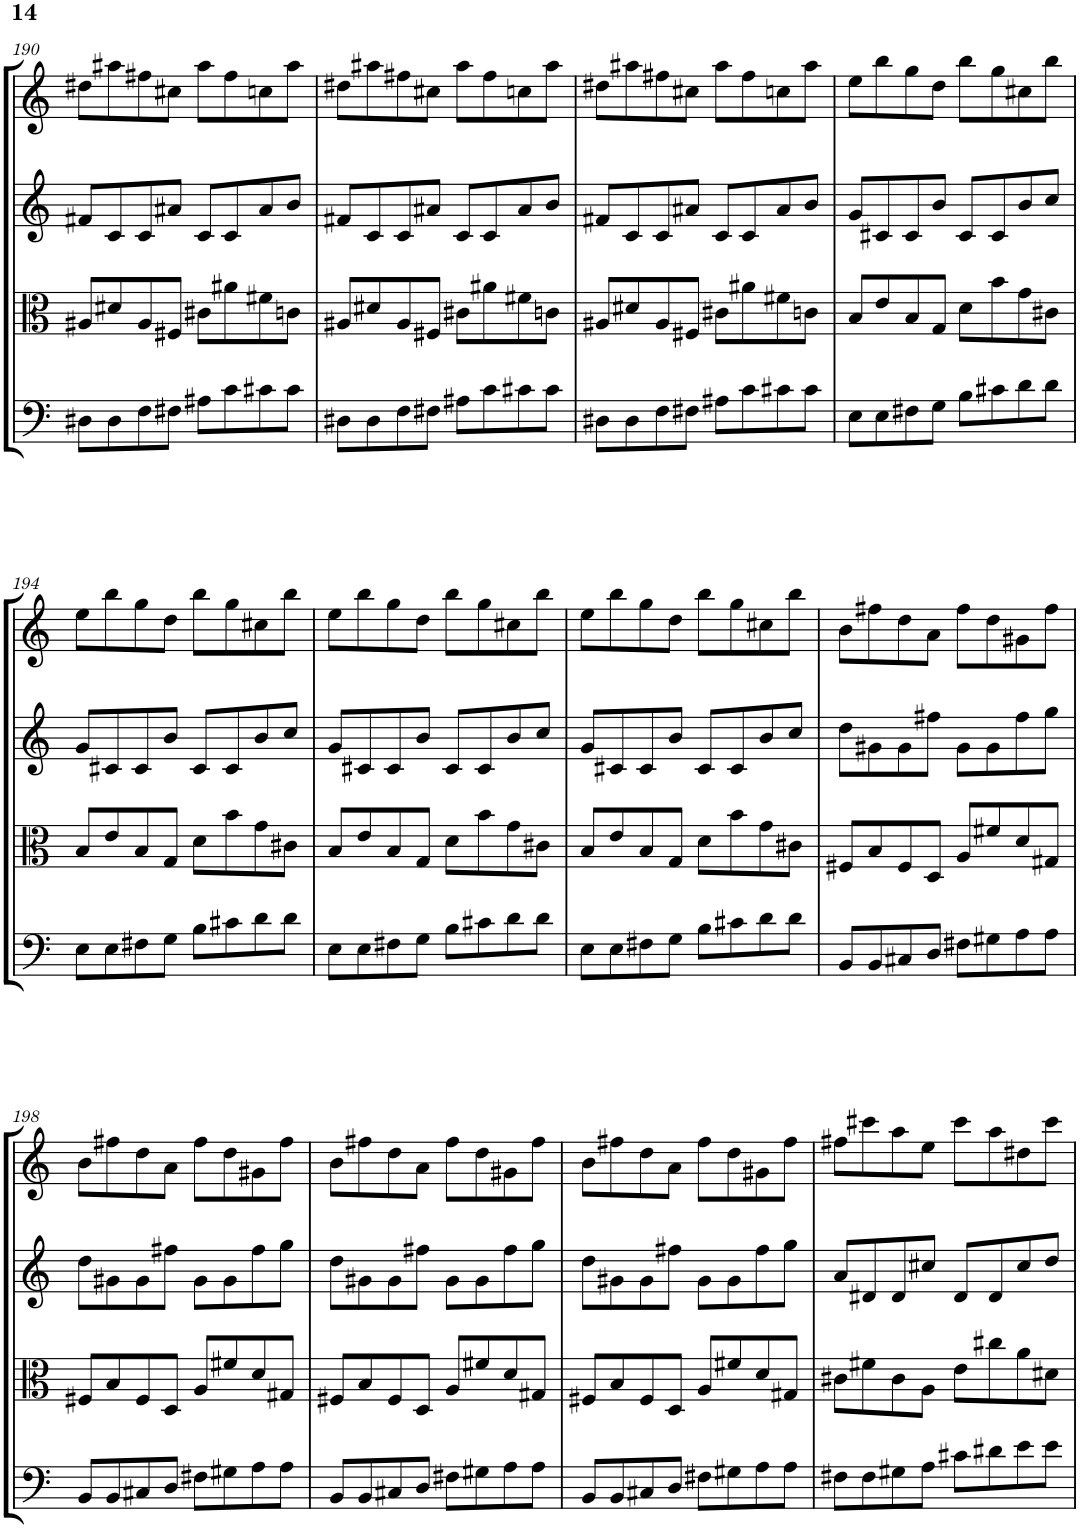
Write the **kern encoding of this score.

**kern	**kern	**kern	**kern
*part4	*part3	*part2	*part1
*staff4	*staff3	*staff2	*staff1
*I"Violoncello	*I"Viola	*I"Violin II	*I"Violin I
*I'Vc	*I'Vla	*I'Vln	*I'Vln
!!LO:PB:g=z
*clefF4	*clefC3	*clefG2	*clefG2
*k[]	*k[]	*k[]	*k[]
*M4/4	*M4/4	*M4/4	*M4/4
=190	=190	=190	=190
8D#X\L	8A#X/L	8f#X/L	8dd#X\L
8D#\	8d#X/	8c/	8aa#X\
8F\	8A#/	8c/	8ff#X\
8F#X\J	8F#X/J	8a#X/J	8cc#X\J
8A#X\L	8c#X\L	8c/L	8aa#\L
8c\	8a#X\	8c/	8ff#\
8c#X\	8f#X\	8a#/	8ccn\
8c#\J	8cn\J	8b/J	8aa#\J
=191	=191	=191	=191
8D#X\L	8A#X/L	8f#X/L	8dd#X\L
8D#\	8d#X/	8c/	8aa#X\
8F\	8A#/	8c/	8ff#X\
8F#X\J	8F#X/J	8a#X/J	8cc#X\J
8A#X\L	8c#X\L	8c/L	8aa#\L
8c\	8a#X\	8c/	8ff#\
8c#X\	8f#X\	8a#/	8ccn\
8c#\J	8cn\J	8b/J	8aa#\J
=192	=192	=192	=192
8D#X\L	8A#X/L	8f#X/L	8dd#X\L
8D#\	8d#X/	8c/	8aa#X\
8F\	8A#/	8c/	8ff#X\
8F#X\J	8F#X/J	8a#X/J	8cc#X\J
8A#X\L	8c#X\L	8c/L	8aa#\L
8c\	8a#X\	8c/	8ff#\
8c#X\	8f#X\	8a#/	8ccn\
8c#\J	8cn\J	8b/J	8aa#\J
=193	=193	=193	=193
8E\L	8B/L	8g/L	8ee\L
8E\	8e/	8c#X/	8bb\
8F#X\	8B/	8c#/	8gg\
8G\J	8G/J	8b/J	8dd\J
8B\L	8d\L	8c#/L	8bb\L
8c#X\	8b\	8c#/	8gg\
8d\	8g\	8b/	8cc#X\
8d\J	8c#X\J	8cc/J	8bb\J
!!LO:LB:g=z
=194	=194	=194	=194
8E\L	8B/L	8g/L	8ee\L
8E\	8e/	8c#X/	8bb\
8F#X\	8B/	8c#/	8gg\
8G\J	8G/J	8b/J	8dd\J
8B\L	8d\L	8c#/L	8bb\L
8c#X\	8b\	8c#/	8gg\
8d\	8g\	8b/	8cc#X\
8d\J	8c#X\J	8cc/J	8bb\J
=195	=195	=195	=195
8E\L	8B/L	8g/L	8ee\L
8E\	8e/	8c#X/	8bb\
8F#X\	8B/	8c#/	8gg\
8G\J	8G/J	8b/J	8dd\J
8B\L	8d\L	8c#/L	8bb\L
8c#X\	8b\	8c#/	8gg\
8d\	8g\	8b/	8cc#X\
8d\J	8c#X\J	8cc/J	8bb\J
=196	=196	=196	=196
8E\L	8B/L	8g/L	8ee\L
8E\	8e/	8c#X/	8bb\
8F#X\	8B/	8c#/	8gg\
8G\J	8G/J	8b/J	8dd\J
8B\L	8d\L	8c#/L	8bb\L
8c#X\	8b\	8c#/	8gg\
8d\	8g\	8b/	8cc#X\
8d\J	8c#X\J	8cc/J	8bb\J
=197	=197	=197	=197
8BB/L	8F#X/L	8dd\L	8b\L
8BB/	8B/	8g#X\	8ff#X\
8C#X/	8F#/	8g#\	8dd\
8D/J	8D/J	8ff#X\J	8a\J
8F#X\L	8A/L	8g#\L	8ff#\L
8G#X\	8f#X/	8g#\	8dd\
8A\	8d/	8ff#\	8g#X\
8A\J	8G#X/J	8gg\J	8ff#\J
!!LO:LB:g=z
=198	=198	=198	=198
8BB/L	8F#X/L	8dd\L	8b\L
8BB/	8B/	8g#X\	8ff#X\
8C#X/	8F#/	8g#\	8dd\
8D/J	8D/J	8ff#X\J	8a\J
8F#X\L	8A/L	8g#\L	8ff#\L
8G#X\	8f#X/	8g#\	8dd\
8A\	8d/	8ff#\	8g#X\
8A\J	8G#X/J	8gg\J	8ff#\J
=199	=199	=199	=199
8BB/L	8F#X/L	8dd\L	8b\L
8BB/	8B/	8g#X\	8ff#X\
8C#X/	8F#/	8g#\	8dd\
8D/J	8D/J	8ff#X\J	8a\J
8F#X\L	8A/L	8g#\L	8ff#\L
8G#X\	8f#X/	8g#\	8dd\
8A\	8d/	8ff#\	8g#X\
8A\J	8G#X/J	8gg\J	8ff#\J
=200	=200	=200	=200
8BB/L	8F#X/L	8dd\L	8b\L
8BB/	8B/	8g#X\	8ff#X\
8C#X/	8F#/	8g#\	8dd\
8D/J	8D/J	8ff#X\J	8a\J
8F#X\L	8A/L	8g#\L	8ff#\L
8G#X\	8f#X/	8g#\	8dd\
8A\	8d/	8ff#\	8g#X\
8A\J	8G#X/J	8gg\J	8ff#\J
=201	=201	=201	=201
8F#X\L	8c#X\L	8a/L	8ff#X\L
8F#\	8f#X\	8d#X/	8ccc#X\
8G#X\	8c#\	8d#/	8aa\
8A\J	8A\J	8cc#X/J	8ee\J
8c#X\L	8e\L	8d#/L	8ccc#\L
8d#X\	8cc#X\	8d#/	8aa\
8e\	8a\	8cc#/	8dd#X\
8e\J	8d#X\J	8dd/J	8ccc#\J
=	=	=	=
*-	*-	*-	*-
